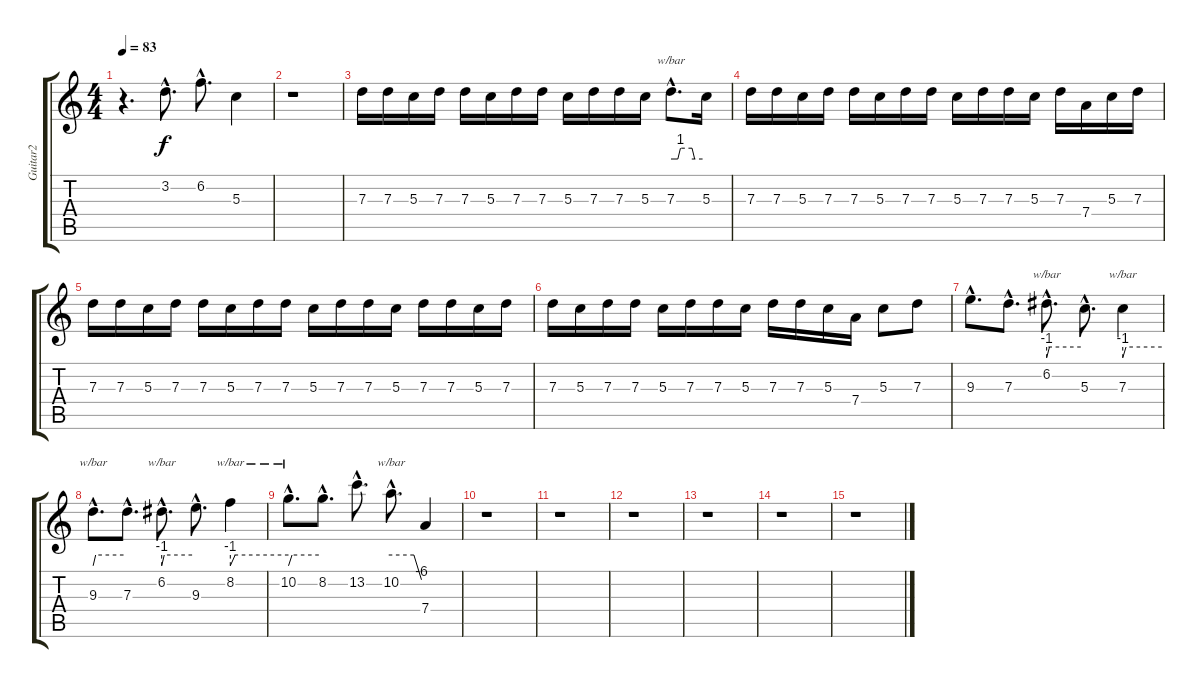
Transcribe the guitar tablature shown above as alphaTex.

\track ("Guitar2" "Guitar2") {instrument acousticguitarsteel}
\staff {score tabs}
\tuning (E4 B3 G3 D3 A2 E2) {hide}
\ts (4 4)
\tempo 83
\clef g2
\ks c
r.4{d dy f} 3.2{hac}.8{d} 6.2{hac}.8{d} 5.3.4 |
r.1 |
7.3.16{volume 15} 7.3.16 5.3.16 7.3.16 7.3.16 5.3.16 7.3.16 7.3.16 5.3.16 7.3.16 7.3.16 5.3.16 7.3{hac}.8{d tbe (custom default 0 0 13 0 18 4 40 4 45 0 60 0)} 5.3.16 |
7.3.16 7.3.16 5.3.16 7.3.16 7.3.16 5.3.16 7.3.16 7.3.16 5.3.16 7.3.16 7.3.16 5.3.16 7.3.16 7.4.16 5.3.16 7.3.16 |
7.3.16 7.3.16 5.3.16 7.3.16 7.3.16 5.3.16 7.3.16 7.3.16 5.3.16 7.3.16 7.3.16 5.3.16 7.3.16 7.3.16 5.3.16 7.3.16 |
7.3.16 5.3.16 7.3.16 7.3.16 5.3.16 7.3.16 7.3.16 5.3.16 7.3.16 7.3.16 5.3.16 7.4.16 5.3.8 7.3.8 |
9.3{hac}.8{d} 7.3{hac}.8{d} 6.2{hac}.8{d tbe (custom default 0 -4 5 0 60 0)} 5.3{hac}.8{d} 7.3.4{tbe (custom default 0 -4 5 0 60 0)} |
9.3{hac}.8{d tbe (custom default 0 -4 5 0 60 0)} 7.3{hac}.8{d} 6.2{hac}.8{d tbe (custom default 0 -4 5 0 60 0)} 9.3{hac}.8{d} 8.2.4{tbe (custom default 0 -4 5 0 60 0)} |
10.2{hac}.8{d tbe (custom default 0 -4 7 0 60 0)} 8.2{hac}.8{d} 13.2{hac}.8{d} 10.2{hac}.8{d tbe (custom default 0 0 45 0 60 -24)} 7.4.4 |
r.1 |
r.1 |
r.1 |
r.1 |
r.1 |
r.1
